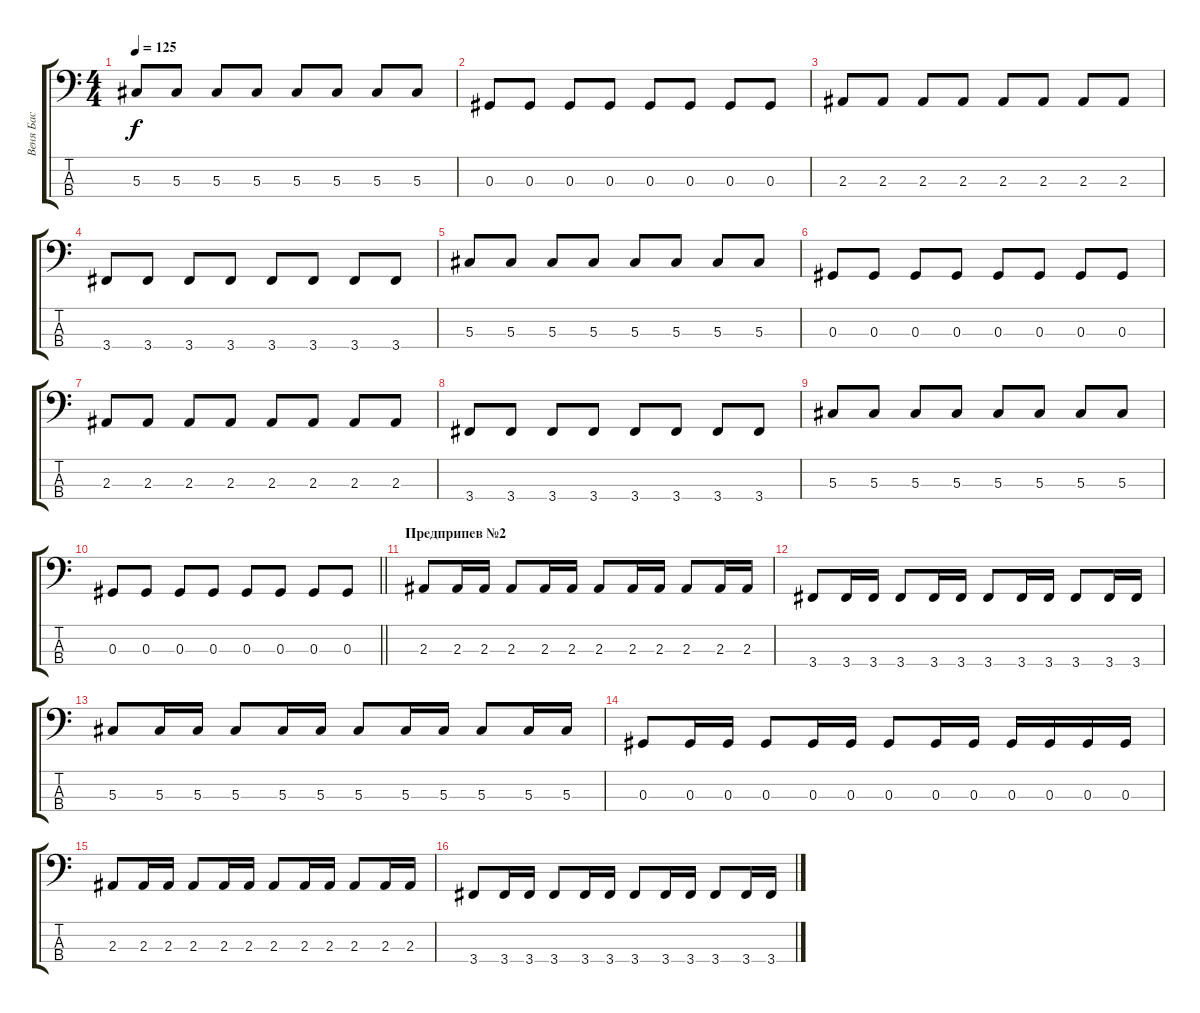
\track ("Веня Бас" "Веня Бас") {instrument electricbassfinger}
\staff {score tabs}
\tuning (Gb2 Db2 Ab1 Eb1) {hide}
\ts (4 4)
\tempo 125
\clef f4
\ks c
5.3.8{dy f} 5.3.8 5.3.8 5.3.8 5.3.8 5.3.8 5.3.8 5.3.8 |
0.3.8 0.3.8 0.3.8 0.3.8 0.3.8 0.3.8 0.3.8 0.3.8 |
2.3.8 2.3.8 2.3.8 2.3.8 2.3.8 2.3.8 2.3.8 2.3.8 |
3.4.8 3.4.8 3.4.8 3.4.8 3.4.8 3.4.8 3.4.8 3.4.8 |
5.3.8 5.3.8 5.3.8 5.3.8 5.3.8 5.3.8 5.3.8 5.3.8 |
0.3.8 0.3.8 0.3.8 0.3.8 0.3.8 0.3.8 0.3.8 0.3.8 |
2.3.8 2.3.8 2.3.8 2.3.8 2.3.8 2.3.8 2.3.8 2.3.8 |
3.4.8 3.4.8 3.4.8 3.4.8 3.4.8 3.4.8 3.4.8 3.4.8 |
5.3.8 5.3.8 5.3.8 5.3.8 5.3.8 5.3.8 5.3.8 5.3.8 |
\barLineRight lightlight
0.3.8 0.3.8 0.3.8 0.3.8 0.3.8 0.3.8 0.3.8 0.3.8 |
\section ("" "Предприпев №2")
2.3.8 2.3.16 2.3.16 2.3.8 2.3.16 2.3.16 2.3.8 2.3.16 2.3.16 2.3.8 2.3.16 2.3.16 |
3.4.8 3.4.16 3.4.16 3.4.8 3.4.16 3.4.16 3.4.8 3.4.16 3.4.16 3.4.8 3.4.16 3.4.16 |
5.3.8 5.3.16 5.3.16 5.3.8 5.3.16 5.3.16 5.3.8 5.3.16 5.3.16 5.3.8 5.3.16 5.3.16 |
0.3.8 0.3.16 0.3.16 0.3.8 0.3.16 0.3.16 0.3.8 0.3.16 0.3.16 0.3.16 0.3.16 0.3.16 0.3.16 |
2.3.8 2.3.16 2.3.16 2.3.8 2.3.16 2.3.16 2.3.8 2.3.16 2.3.16 2.3.8 2.3.16 2.3.16 |
3.4.8 3.4.16 3.4.16 3.4.8 3.4.16 3.4.16 3.4.8 3.4.16 3.4.16 3.4.8 3.4.16 3.4.16
